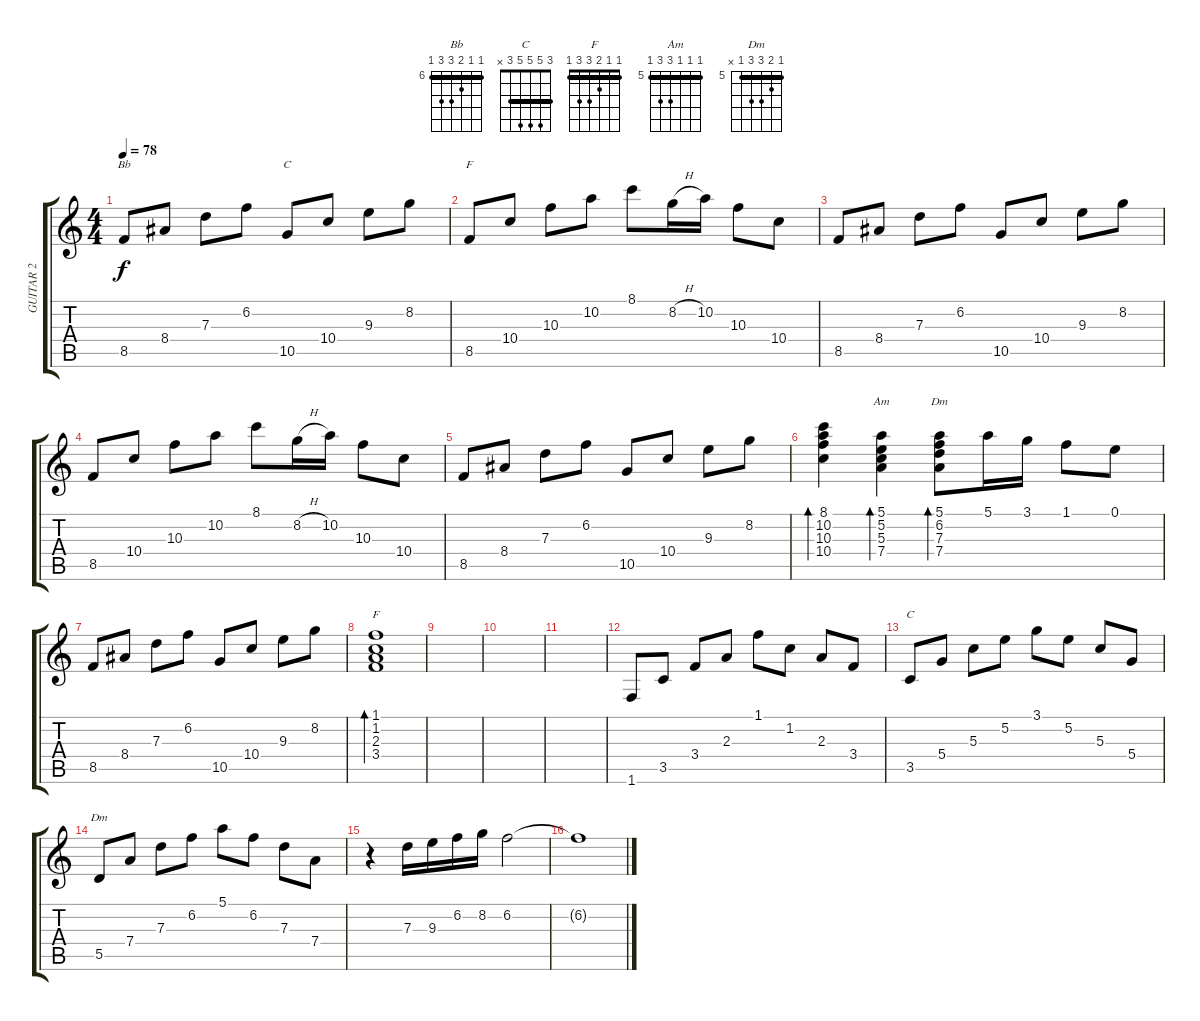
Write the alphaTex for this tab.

\track ("GUITAR 2 " "GUITAR 2 ") {instrument acousticguitarsteel}
\staff {score tabs}
\tuning (E4 B3 G3 D3 A2 E2) {hide}
\chord ("Bb" 6 6 7 8 8 6) {firstfret 6 barre 6}
\chord ("C" 8 8 9 10 10 8) {firstfret 8 barre 8}
\chord ("F" 8 10 10 10 8 x) {firstfret 8 barre 8}
\chord ("Am" 5 5 5 7 7 5) {firstfret 5 barre 5}
\chord ("Dm" 5 6 7 7 x x) {firstfret 5}
\chord ("F" 1 1 2 3 3 1) {barre 1}
\chord ("C" 3 5 5 5 3 x) {barre 3}
\chord ("Dm" 5 6 7 7 5 x) {firstfret 5 barre 5}
\ts (4 4)
\tempo 78
\clef g2
\ks c
8.5.8{ch "Bb" dy f} 8.4.8 7.3.8 6.2.8 10.5.8{ch "C"} 10.4.8 9.3.8 8.2.8 |
8.5.8{ch "F"} 10.4.8 10.3.8 10.2.8 8.1.8 8.2{h}.16 10.2.16 10.3.8 10.4.8 |
8.5.8 8.4.8 7.3.8 6.2.8 10.5.8 10.4.8 9.3.8 8.2.8 |
8.5.8 10.4.8 10.3.8 10.2.8 8.1.8 8.2{h}.16 10.2.16 10.3.8 10.4.8 |
8.5.8 8.4.8 7.3.8 6.2.8 10.5.8 10.4.8 9.3.8 8.2.8 |
(8.1 10.2 10.3 10.4).4{bd 60} (5.1 5.2 5.3 7.4).4{bd 60 ch "Am"} (5.1 6.2 7.3 7.4).8{bd 60 ch "Dm"} 5.1.16 3.1.16 1.1.8 0.1.8 |
8.5.8 8.4.8 7.3.8 6.2.8 10.5.8 10.4.8 9.3.8 8.2.8 |
(1.1 1.2 2.3 3.4).1{bd 60 ch "F"} |
|
|
|
1.6.8{volume 8 instrument electricguitarclean} 3.5.8 3.4.8 2.3.8 1.1.8 1.2.8 2.3.8 3.4.8 |
3.5.8{ch "C"} 5.4.8 5.3.8 5.2.8 3.1.8 5.2.8 5.3.8 5.4.8 |
5.5.8{ch "Dm"} 7.4.8 7.3.8 6.2.8 5.1.8 6.2.8 7.3.8 7.4.8 |
r.4 7.3.16 9.3.16 6.2.16 8.2.16 6.2.2 |
6.2{t}.1
